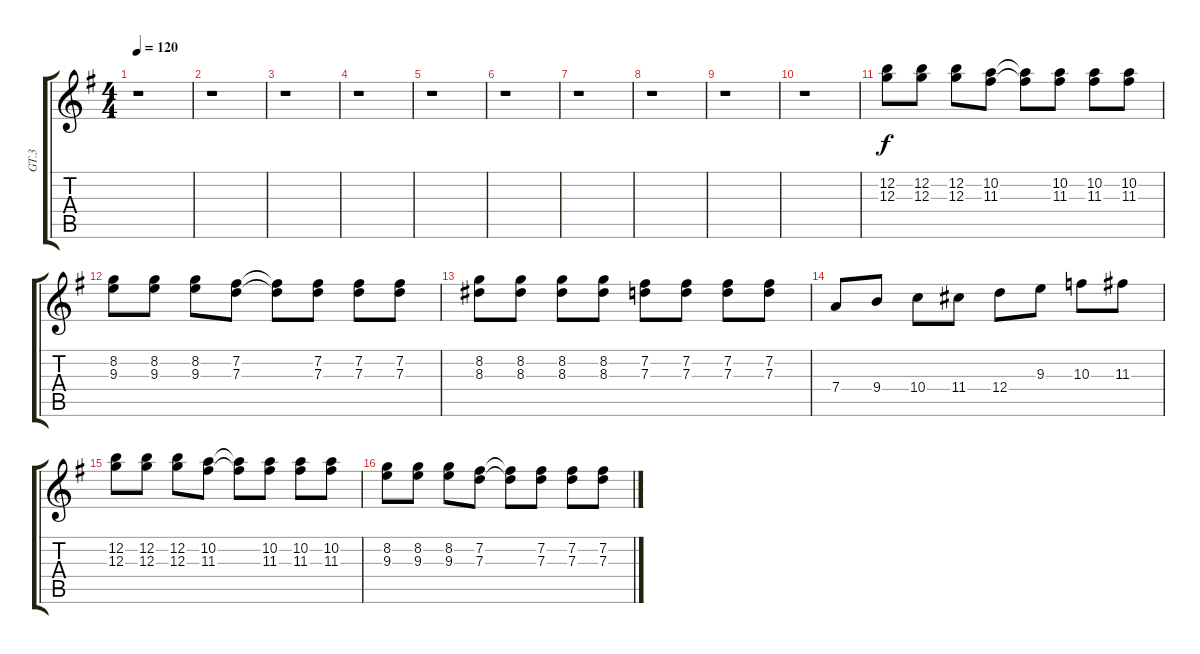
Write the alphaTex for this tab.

\track ("GT.3" "GT.3") {instrument distortionguitar}
\staff {score tabs}
\tuning (E4 B3 G3 D3 A2 E2) {hide}
\ts (4 4)
\tempo 120
\clef g2
\ks g
r.1{dy f} |
r.1 |
r.1 |
r.1 |
r.1 |
r.1 |
r.1 |
r.1 |
r.1 |
r.1 |
(12.2 12.3).8 (12.2 12.3).8 (12.2 12.3).8 (10.2 11.3).8 (10.2{t} 11.3{t}).8 (10.2 11.3).8 (10.2 11.3).8 (10.2 11.3).8 |
(8.2 9.3).8 (8.2 9.3).8 (8.2 9.3).8 (7.2 7.3).8 (7.2{t} 7.3{t}).8 (7.2 7.3).8 (7.2 7.3).8 (7.2 7.3).8 |
(8.2 8.3).8 (8.2 8.3).8 (8.2 8.3).8 (8.2 8.3).8 (7.2 7.3).8 (7.2 7.3).8 (7.2 7.3).8 (7.2 7.3).8 |
7.4.8 9.4.8 10.4.8 11.4.8 12.4.8 9.3.8 10.3.8 11.3.8 |
(12.2 12.3).8 (12.2 12.3).8 (12.2 12.3).8 (10.2 11.3).8 (10.2{t} 11.3{t}).8 (10.2 11.3).8 (10.2 11.3).8 (10.2 11.3).8 |
(8.2 9.3).8 (8.2 9.3).8 (8.2 9.3).8 (7.2 7.3).8 (7.2{t} 7.3{t}).8 (7.2 7.3).8 (7.2 7.3).8 (7.2 7.3).8
